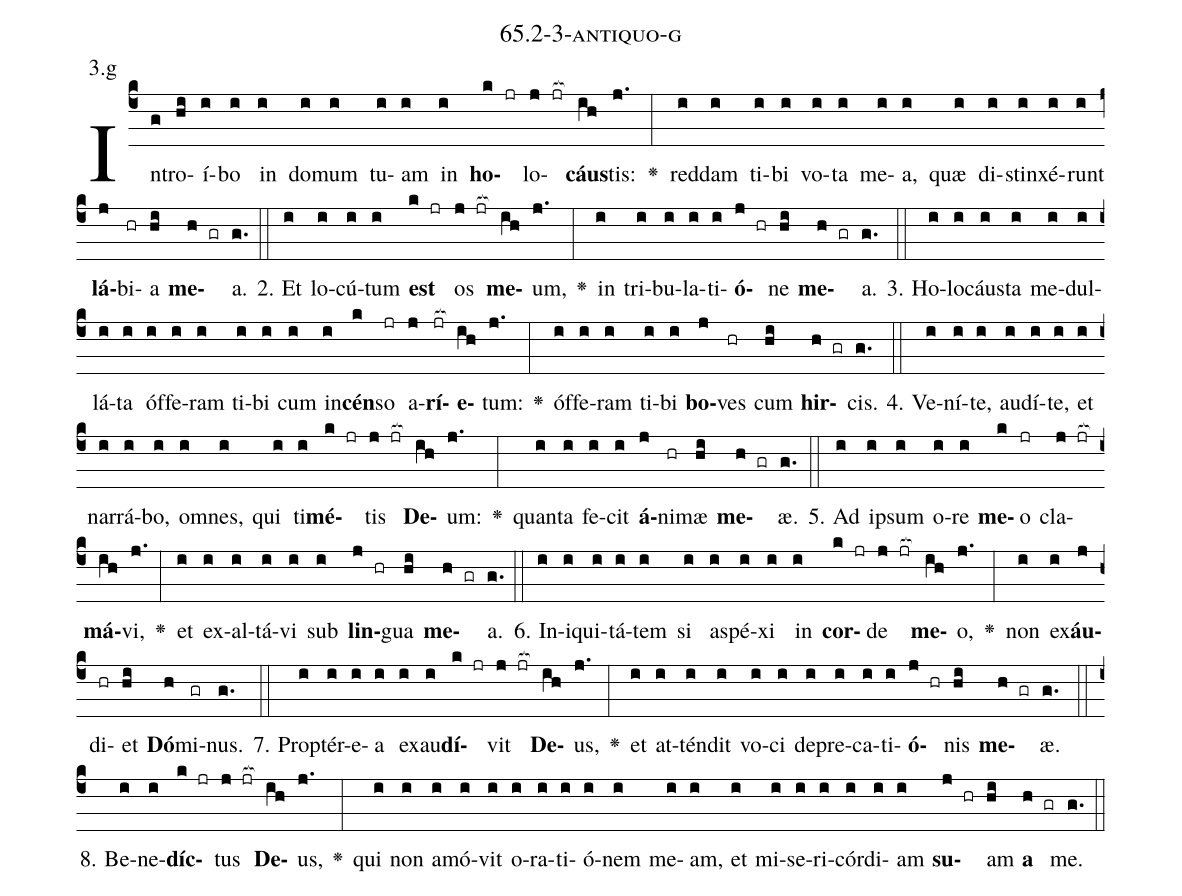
name: 65.2-3-antiquo-g;
annotation: 3.g;
%%
(c4)In(g)tro(hi)í(i)bo(i) in(i) do(i)mum(i) tu(i)am(i) in(i) <b>ho</b>(k jr)lo(j jr[ocb:1{])<b>cáus</b>(ih[ocb:0}])tis:(j.) <v>\greheightstar</v>(:) red(i)dam(i) ti(i)bi(i) vo(i)ta(i) me(i)a,(i) quæ(i) di(i)stin(i)xé(i)runt(i) <b>lá</b>(j)bi(hr)a(hi) <b>me</b>(h gr)a.(g.) (::)
2. Et(i) lo(i)cú(i)tum(i) <b>est</b>(k jr) os(j jr[ocb:1{]) <b>me</b>(ih[ocb:0}])um,(j.) <v>\greheightstar</v>(:) in(i) tri(i)bu(i)la(i)ti(i)<b>ó</b>(j hr)ne(hi) <b>me</b>(h gr)a.(g.) (::)
3. Ho(i)lo(i)cáus(i)ta(i) me(i)dul(i)lá(i)ta(i) óf(i)fe(i)ram(i) ti(i)bi(i) cum(i) in(i)<b>cén</b>(k)so(jr) a(j)<b>rí</b>(jr[ocb:1{])<b>e</b>(ih[ocb:0}])tum:(j.) <v>\greheightstar</v>(:) óf(i)fe(i)ram(i) ti(i)bi(i) <b>bo</b>(j)ves(hr) cum(hi) <b>hir</b>(h gr)cis.(g.) (::)
4. Ve(i)ní(i)te,(i) au(i)dí(i)te,(i) et(i) nar(i)rá(i)bo,(i) om(i)nes,(i) qui(i) ti(i)<b>mé</b>(k jr)tis(j jr[ocb:1{]) <b>De</b>(ih[ocb:0}])um:(j.) <v>\greheightstar</v>(:) quan(i)ta(i) fe(i)cit(i) <b>á</b>(j)ni(hr)mæ(hi) <b>me</b>(h gr)æ.(g.) (::)
5. Ad(i) ip(i)sum(i) o(i)re(i) <b>me</b>(k)o(jr) cla(j jr[ocb:1{])<b>má</b>(ih[ocb:0}])vi,(j.) <v>\greheightstar</v>(:) et(i) ex(i)al(i)tá(i)vi(i) sub(i) <b>lin</b>(j hr)gua(hi) <b>me</b>(h gr)a.(g.) (::)
6. In(i)i(i)qui(i)tá(i)tem(i) si(i) a(i)spé(i)xi(i) in(i) <b>cor</b>(k jr)de(j jr[ocb:1{]) <b>me</b>(ih[ocb:0}])o,(j.) <v>\greheightstar</v>(:) non(i) ex(i)<b>áu</b>(j)di(hr)et(hi) <b>Dó</b>(h)mi(gr)nus.(g.) (::)
7. Prop(i)tér(i)e(i)a(i) ex(i)au(i)<b>dí</b>(k jr)vit(j jr[ocb:1{]) <b>De</b>(ih[ocb:0}])us,(j.) <v>\greheightstar</v>(:) et(i) at(i)tén(i)dit(i) vo(i)ci(i) de(i)pre(i)ca(i)ti(i)<b>ó</b>(j hr)nis(hi) <b>me</b>(h gr)æ.(g.) (::)
8. Be(i)ne(i)<b>díc</b>(k jr)tus(j jr[ocb:1{]) <b>De</b>(ih[ocb:0}])us,(j.) <v>\greheightstar</v>(:) qui(i) non(i) a(i)mó(i)vit(i) o(i)ra(i)ti(i)ó(i)nem(i) me(i)am,(i) et(i) mi(i)se(i)ri(i)cór(i)di(i)am(i) <b>su</b>(j hr)am(hi) <b>a</b>(h gr) me.(g.) (::)
